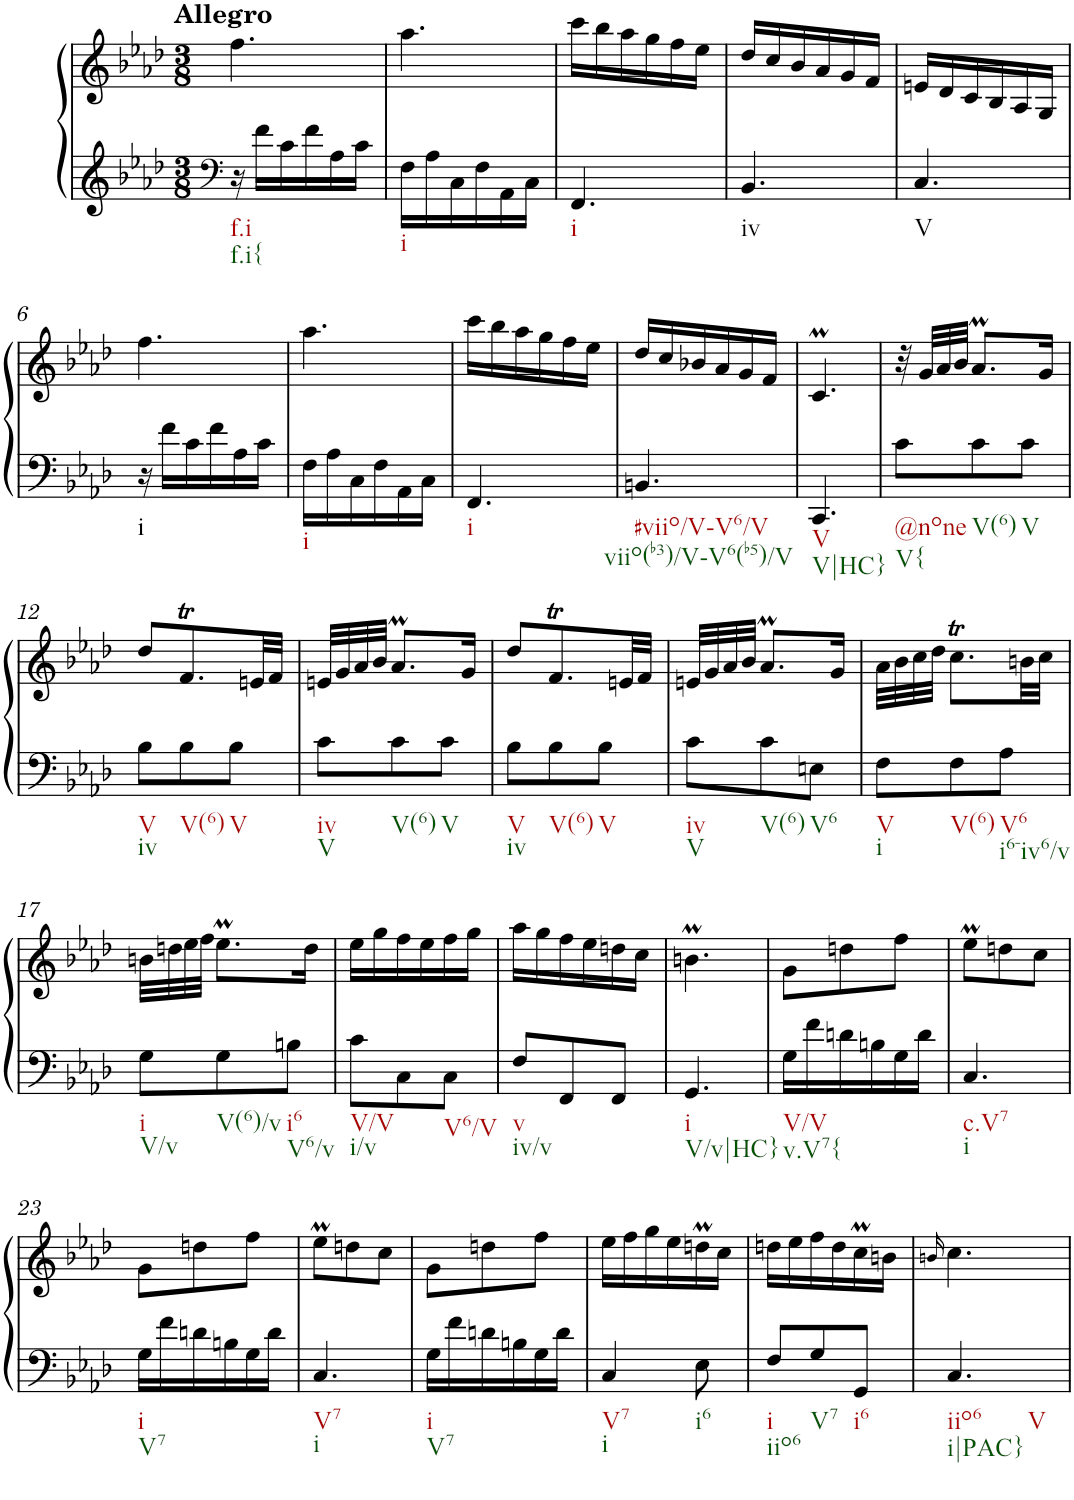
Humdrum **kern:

**kern	**kern
*part1	*part1
*staff2	*staff1
*I"Piano	*
*I'Pno	*
*clefF4	*clefG2
*k[b-e-a-d-]	*k[b-e-a-d-]
*f:	*f:
*M3/8	*M3/8
=1	=1
!	!LO:TX:a:B:t=Allegro
!LO:TX:b:t=f.i	!
!LO:TX:b:t=f.i{	!
16r	4.ff\
16f\LL	.
16c\	.
16f\	.
16A-\	.
16c\JJ	.
=2	=2
!LO:TX:b:t=i	!
16F\LL	4.aa-\
16A-\	.
16C\	.
16F\	.
16AA-\	.
16C\JJ	.
=3	=3
!LO:TX:b:t=i	!
4.FF/	16ccc\LL
.	16bb-\
.	16aa-\
.	16gg\
.	16ff\
.	16ee-\JJ
=4	=4
!LO:TX:b:t=iv	!
4.BB-/	16dd-/LL
.	16cc/
.	16b-/
.	16a-/
.	16g/
.	16f/JJ
=5	=5
!LO:TX:b:t=V	!
4.C/	16en/LL
.	16d-/
.	16c/
.	16B-/
.	16A-/
.	16G/JJ
!!LO:LB:g=z
=6	=6
!LO:TX:b:t=i	!
16r	4.ff\
16f\LL	.
16c\	.
16f\	.
16A-\	.
16c\JJ	.
=7	=7
!LO:TX:b:t=i	!
16F\LL	4.aa-\
16A-\	.
16C\	.
16F\	.
16AA-\	.
16C\JJ	.
=8	=8
!LO:TX:b:t=i	!
4.FF/	16ccc\LL
.	16bb-\
.	16aa-\
.	16gg\
.	16ff\
.	16ee-\JJ
=9	=9
!LO:TX:b:t=#viio/V-V6/V	!
!LO:TX:b:t=viio(b3)/V-V6(b5)/V	!
4.BBn/	16dd-/LL
.	16cc/
.	16b-X/
.	16a-/
.	16g/
.	16f/JJ
=10	=10
!LO:TX:b:t=V	!
!LO:TX:b:t=V|HC}	!
4.CC/	4.cm/
=11	=11
!LO:TX:b:t=@none	!
!LO:TX:b:t=V{	!
8c\L	32r
.	32g/LLL
.	32a-/
.	32b-/JJJ
!LO:TX:b:t=V(6)	!
8c\	8.a-M/L
!LO:TX:b:t=V	!
8c\J	.
.	16g/Jk
!!LO:LB:g=z
=12	=12
!LO:TX:b:t=V	!
!LO:TX:b:t=iv	!
8B-\L	8dd-/L
!LO:TX:b:t=V(6)	!
8B-\	8.fT/
!LO:TX:b:t=V	!
8B-\J	.
.	32en/LL
.	32f/JJJ
=13	=13
!LO:TX:b:t=iv	!
!LO:TX:b:t=V	!
8c\L	32en/LLL
.	32g/
.	32a-/
.	32b-/JJJ
!LO:TX:b:t=V(6)	!
8c\	8.a-M/L
!LO:TX:b:t=V	!
8c\J	.
.	16g/Jk
=14	=14
!LO:TX:b:t=V	!
!LO:TX:b:t=iv	!
8B-\L	8dd-/L
!LO:TX:b:t=V(6)	!
8B-\	8.fT/
!LO:TX:b:t=V	!
8B-\J	.
.	32en/LL
.	32f/JJJ
=15	=15
!LO:TX:b:t=iv	!
!LO:TX:b:t=V	!
8c\L	32en/LLL
.	32g/
.	32a-/
.	32b-/JJJ
!LO:TX:b:t=V(6)	!
8c\	8.a-M/L
!LO:TX:b:t=V6	!
8En\J	.
.	16g/Jk
=16	=16
!LO:TX:b:t=V	!
!LO:TX:b:t=i	!
8F\L	32a-\LLL
.	32b-\
.	32cc\
.	32dd-\JJJ
!LO:TX:b:t=V(6)	!
8F\	8.cct\L
!LO:TX:b:t=V6	!
!LO:TX:b:t=i6-iv6/v	!
8A-\J	.
.	32bn\LL
.	32cc\JJJ
!!LO:LB:g=z
=17	=17
!LO:TX:b:t=i	!
!LO:TX:b:t=V/v	!
8G\L	32bn\LLL
.	32ddn\
.	32ee-\
.	32ff\JJJ
!LO:TX:b:t=V(6)/v	!
8G\	8.ee-M\L
!LO:TX:b:t=i6	!
!LO:TX:b:t=V6/v	!
8Bn\J	.
.	16dd\Jk
=18	=18
!LO:TX:b:t=V/V	!
!LO:TX:b:t=i/v	!
8c\L	16ee-\LL
.	16gg\
8C\	16ff\
.	16ee-\
!LO:TX:b:t=V6/V	!
8C\J	16ff\
.	16gg\JJ
=19	=19
!LO:TX:b:t=v	!
!LO:TX:b:t=iv/v	!
8F/L	16aa-\LL
.	16gg\
8FF/	16ff\
.	16ee-\
8FF/J	16ddn\
.	16cc\JJ
=20	=20
!LO:TX:b:t=i	!
!LO:TX:b:t=V/v|HC}	!
4.GG/	4.bnm\
=21	=21
!LO:TX:b:t=V/V	!
!LO:TX:b:t=v.V7{	!
16G\LL	8g\L
16f\	.
16dn\	8ddn\
16Bn\	.
16G\	8ff\J
16d\JJ	.
=22	=22
!LO:TX:b:t=c.V7	!
!LO:TX:b:t=i	!
4.C/	8ee-M\L
.	8ddn\
.	8cc\J
!!LO:LB:g=z
=23	=23
!LO:TX:b:t=i	!
!LO:TX:b:t=V7	!
16G\LL	8g\L
16f\	.
16dn\	8ddn\
16Bn\	.
16G\	8ff\J
16d\JJ	.
=24	=24
!LO:TX:b:t=V7	!
!LO:TX:b:t=i	!
4.C/	8ee-M\L
.	8ddn\
.	8cc\J
=25	=25
!LO:TX:b:t=i	!
!LO:TX:b:t=V7	!
16G\LL	8g\L
16f\	.
16dn\	8ddn\
16Bn\	.
16G\	8ff\J
16d\JJ	.
=26	=26
!LO:TX:b:t=V7	!
!LO:TX:b:t=i	!
4C/	16ee-\LL
.	16ff\
.	16gg\
.	16ee-\
!LO:TX:b:t=i6	!
8E-\	16ddnm\
.	16cc\JJ
=27	=27
!LO:TX:b:t=i	!
!LO:TX:b:t=iio6	!
8F/L	16ddn\LL
.	16ee-\
!LO:TX:b:t=V7	!
8G/	16ff\
.	16dd\
!LO:TX:b:t=i6	!
8GG/J	16ccm\
.	16bn\JJ
=28	=28
.	16qbn/
!LO:TX:b:t=iio6	!
!LO:TX:b:t=i|PAC}	!
!LO:TX:b:t=V	!
4.C/	4.cc\
=	=
*-	*-
